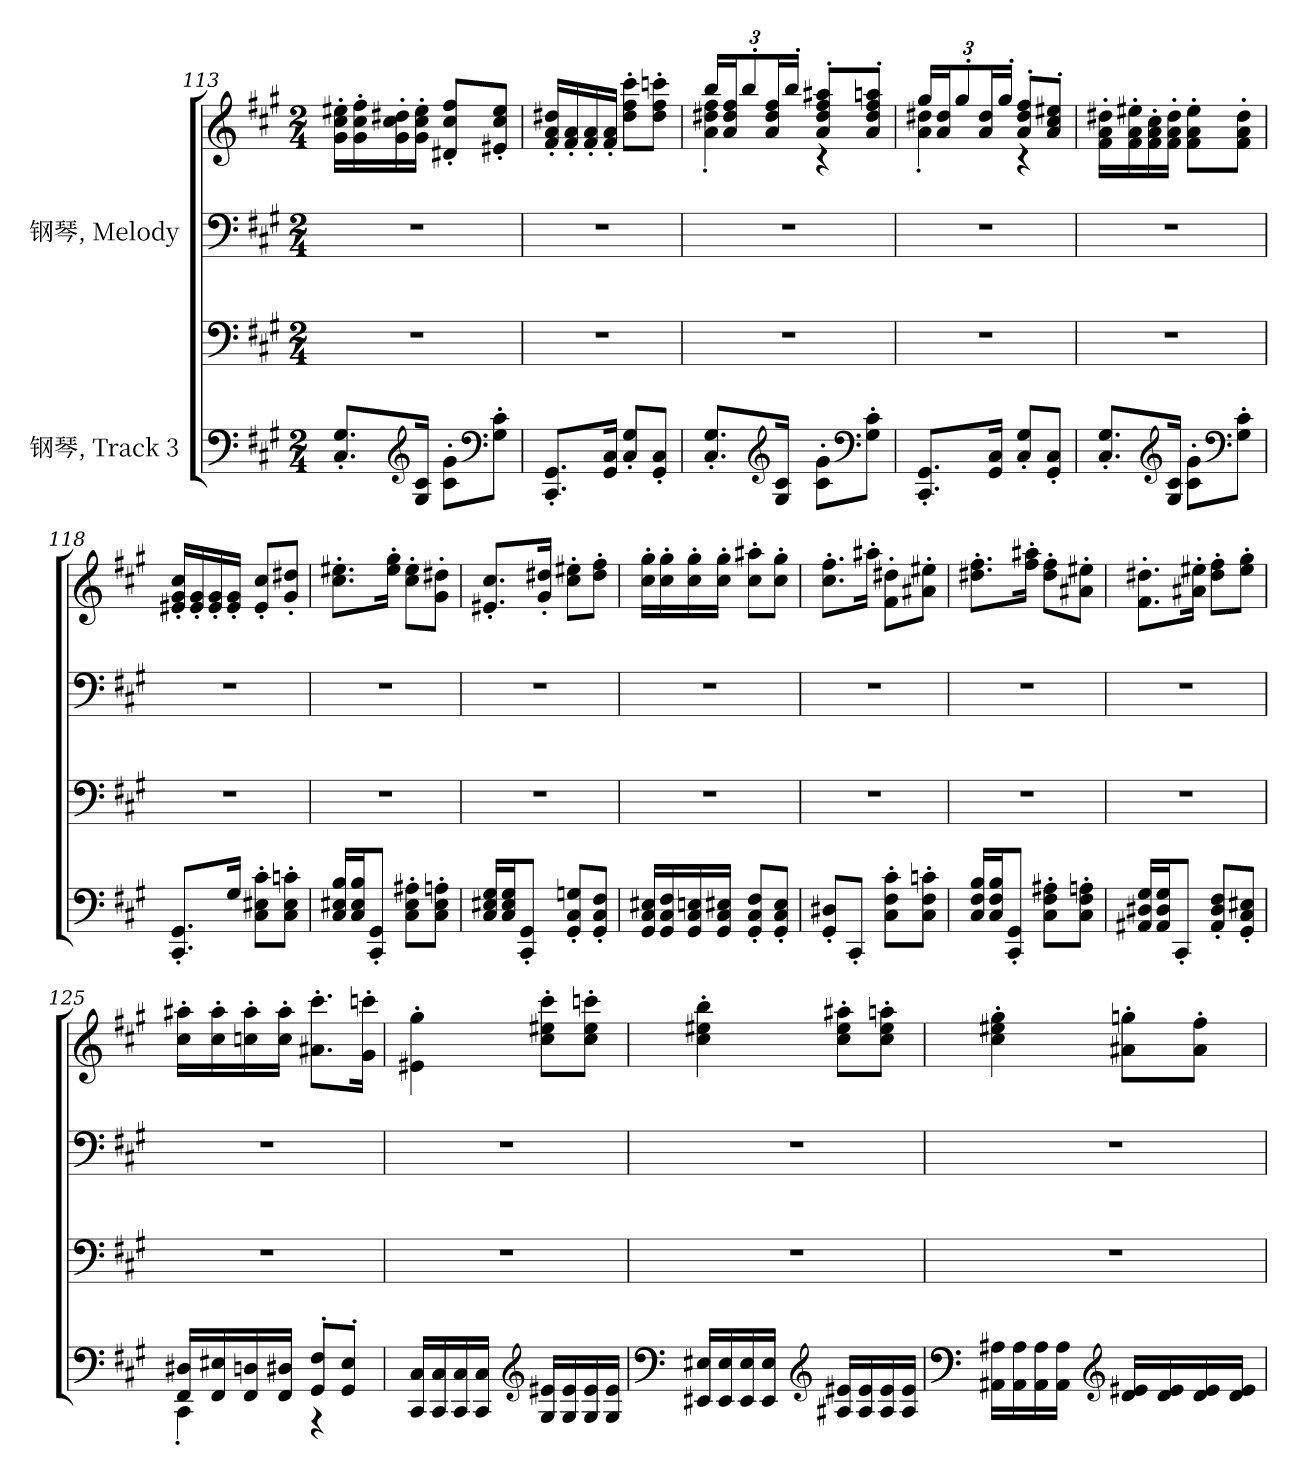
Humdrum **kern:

**kern	**kern	**kern	**kern
*part2	*part2	*part1	*part1
*staff4	*staff3	*staff2	*staff1
*I"钢琴, Track 3	*	*I"钢琴, Melody	*
*clefF4	*clefF4	*clefF4	*clefG2
*k[f#c#g#]	*k[f#c#g#]	*k[f#c#g#]	*k[f#c#g#]
*M2/4	*M2/4	*M2/4	*M2/4
=113	=113	=113	=113
8.C#/' 8.G#/'L	2r	2r	16g#\' 16cc#\' 16ee#X\'LL
.	.	.	16g#\' 16cc#\' 16ff#\'
.	.	.	16g#\' 16cc#\' 16dd#X\'
*clefG2	*	*	*
16G#/ 16c#/Jk	.	.	16g#\' 16cc#\' 16ee#\'JJ
8c#\' 8g#\'L	.	.	8d#X/' 8cc#/' 8ff#/'L
*clefF4	*	*	*
8G#\' 8c#\'J	.	.	8e#X/' 8cc#/' 8ee#/'J
!!LO:LB:g=z
=114	=114	=114	=114
*	*	*	*MM64
8.CC#/' 8.GG#/'L	2r	2r	16f#/' 16a/' 16dd#X/'LL
.	.	.	16f#/' 16a/'
.	.	.	16f#/' 16a/'
16GG#/ 16C#/Jk	.	.	16f#/' 16a/'JJ
8C#/' 8G#/'L	.	.	8dd#\' 8ff#\' 8ccc#\'L
8GG#/' 8C#/'J	.	.	8dd#\' 8ff#\' 8cccn\'J
=115	=115	=115	=115
*	*	*	*Xbrackettup
*	*	*	*MM70
*	*	*	*^
8.C#/' 8.G#/'L	2r	2r	24bb/LL	4a\' 4dd#X\' 4ff#\'
.	.	.	24a/ 24dd#/ 24ff#/J	.
.	.	.	12bb'/	.
.	.	.	24a/ 24dd#/ 24ff#/L	.
*clefG2	*	*	*	*
16G#/ 16c#/Jk	.	.	.	.
.	.	.	24bb'/JJ	.
8c#\' 8g#\'L	.	.	8a/' 8dd#/' 8ff#/' 8aa#X/'L	4r
*clefF4	*	*	*	*
8G#\' 8c#\'J	.	.	8a/' 8dd#/' 8ff#/' 8aan/'J	.
=116	=116	=116	=116	=116
8.CC#/' 8.GG#/'L	2r	2r	24gg#/LL	4a\' 4dd#X\'
.	.	.	24a/ 24dd#/J	.
.	.	.	12gg#'/	.
.	.	.	24a/ 24dd#/L	.
16GG#/ 16C#/Jk	.	.	.	.
.	.	.	24gg#'/JJ	.
8C#/' 8G#/'L	.	.	8a/' 8dd#/' 8ff#/'L	4r
8GG#/' 8C#/'J	.	.	8a/' 8cc#/' 8ee#X/'J	.
*	*	*	*v	*v
=117	=117	=117	=117
8.C#/' 8.G#/'L	2r	2r	16f#\' 16a\' 16dd#X\'LL
.	.	.	16f#\' 16a\' 16ee#X\'
.	.	.	16f#\' 16a\' 16cc#\'
*clefG2	*	*	*
16G#/ 16c#/Jk	.	.	16f#\' 16a\' 16dd#\'JJ
8c#\' 8g#\'L	.	.	8f#\' 8a\' 8ee#\'L
*clefF4	*	*	*
8G#\' 8c#\'J	.	.	8f#\' 8a\' 8dd#\'J
!!LO:PB:g=z
=118	=118	=118	=118
8.CC#/' 8.GG#/'L	2r	2r	16e#X/' 16g#/' 16cc#/'LL
.	.	.	16e#/' 16g#/'
.	.	.	16e#/' 16g#/'
16G#/Jk	.	.	16e#/' 16g#/'JJ
8C#\' 8E#X\' 8c#\'L	.	.	8e#/' 8cc#/'L
8C#\' 8E#\' 8cn\'J	.	.	8g#/' 8dd#X/'J
=119	=119	=119	=119
16C#/ 16E#X/ 16B/LL	2r	2r	8.cc#\' 8.ee#X\'L
16C#/ 16E#/ 16B/J	.	.	.
8CC#/' 8GG#/'J	.	.	.
.	.	.	16ee#\' 16gg#\'Jk
8C#\' 8E#\' 8A#X\'L	.	.	8cc#\' 8ee#\'L
8C#\' 8E#\' 8An\'J	.	.	8g#\' 8dd#X\'J
=120	=120	=120	=120
16C#/ 16E#X/ 16G#/LL	2r	2r	8.e#X/' 8.cc#/'L
16C#/ 16E#/ 16G#/J	.	.	.
8CC#/' 8GG#/'J	.	.	.
.	.	.	16g#/' 16dd#X/'Jk
*	*	*	*MM61
8GG#/' 8C#/' 8Gn/'L	.	.	8cc#\' 8ee#X\'L
8GG#/' 8C#/' 8F#/'J	.	.	8dd#\' 8ff#\'J
=121	=121	=121	=121
*	*	*	*MM56
16GG#/ 16C#/ 16E#X/LL	2r	2r	16cc#\' 16gg#\'LL
16GG#/ 16C#/ 16F#/	.	.	16cc#\' 16gg#\'
16GG#/ 16C#/ 16En/	.	.	16cc#\' 16gg#\'
16GG#/ 16C#/ 16E#X/JJ	.	.	16cc#\' 16gg#\'JJ
8GG#/' 8C#/' 8F#/'L	.	.	8cc#\' 8aa#X\'L
8GG#/' 8C#/' 8E#/'J	.	.	8cc#\' 8gg#\'J
!!LO:LB:g=z
=122	=122	=122	=122
*	*	*	*MM62
8GG#/' 8D#X/'L	2r	2r	8.cc#\' 8.ff#\'L
8CC#'/J	.	.	.
.	.	.	16aa#X'\Jk
8C#\' 8F#\' 8c#\'L	.	.	8f#\' 8dd#X\'L
8C#\' 8F#\' 8cn\'J	.	.	8a#X\' 8ee#X\'J
=123	=123	=123	=123
*	*	*	*MM67
16C#/ 16F#/ 16B/LL	2r	2r	8.dd#X\' 8.ff#\'L
16C#/ 16F#/ 16B/J	.	.	.
8CC#/' 8GG#/'J	.	.	.
.	.	.	16ff#\' 16aa#X\'Jk
*	*	*	*MM65
8C#\' 8F#\' 8A#X\'L	.	.	8dd#\' 8ff#\'L
*	*	*	*MM63
8C#\' 8F#\' 8An\'J	.	.	8a#X\' 8ee#X\'J
=124	=124	=124	=124
*	*	*	*MM62
16AA#X/ 16D#X/ 16G#/LL	2r	2r	8.f#\' 8.dd#X\'L
16AA#/ 16D#/ 16G#/J	.	.	.
8CC#'/J	.	.	.
.	.	.	16a#X\' 16ee#X\'Jk
*	*	*	*MM60
8AA#/' 8D#/' 8F#/'L	.	.	8dd#\' 8ff#\'L
*	*	*	*MM58
8GG#/' 8C#/' 8E#X/'J	.	.	8ee#\' 8gg#\'J
=125	=125	=125	=125
*	*	*	*MM57
*^	*	*	*
16FF#/ 16D#X/LL	4CC#'\	2r	2r	16cc#\' 16aa#X\'LL
16FF#/ 16E#X/	.	.	.	16cc#\' 16aa#\'
*	*	*	*	*MM56
16FF#/ 16Dn/	.	.	.	16ccn\' 16aa#\'
16FF#/ 16D#X/JJ	.	.	.	16cc\' 16aa#\'JJ
*	*	*	*	*MM41
8GG#/' 8F#/'L	4r	.	.	8.a#X\' 8.ccc#\'L
8GG#/' 8E#/'J	.	.	.	.
.	.	.	.	16g#\' 16cccn\'Jk
*v	*v	*	*	*
!!LO:LB:g=z
=126	=126	=126	=126
*	*	*	*MM54
16CC#/ 16C#/LL	2r	2r	4e#X\' 4gg#\'
16CC#/ 16C#/	.	.	.
16CC#/ 16C#/	.	.	.
16CC#/ 16C#/JJ	.	.	.
*clefG2	*	*	*
*	*	*	*MM57
16G#/ 16e#X/LL	.	.	8cc#\' 8ee#X\' 8ccc#\'L
16G#/ 16e#/	.	.	.
*	*	*	*MM62
16G#/ 16e#/	.	.	8cc#\' 8ee#\' 8cccn\'J
16G#/ 16e#/JJ	.	.	.
=127	=127	=127	=127
*clefF4	*	*	*
*	*	*	*MM63
16EE#X/ 16E#X/LL	2r	2r	4cc#\' 4ee#X\' 4bb\'
16EE#/ 16E#/	.	.	.
16EE#/ 16E#/	.	.	.
16EE#/ 16E#/JJ	.	.	.
*clefG2	*	*	*
*	*	*	*MM66
16A#X/ 16e#X/LL	.	.	8cc#\' 8ee#\' 8aa#X\'L
16A#/ 16e#/	.	.	.
*	*	*	*MM68
16A#/ 16e#/	.	.	8cc#\' 8ee#\' 8aan\'J
16A#/ 16e#/JJ	.	.	.
!!LO:PB:g=z
=128	=128	=128	=128
*clefF4	*	*	*
16AA#X\ 16A#X\LL	2r	2r	4cc#\' 4ee#X\' 4gg#\'
16AA#\ 16A#\	.	.	.
16AA#\ 16A#\	.	.	.
16AA#\ 16A#\JJ	.	.	.
*clefG2	*	*	*
16d/ 16e#X/LL	.	.	8a#X\' 8ggn\'L
16d/ 16e#/	.	.	.
16d/ 16e#/	.	.	8a#\' 8ff#\'J
16d/ 16e#/JJ	.	.	.
=	=	=	=
*-	*-	*-	*-
